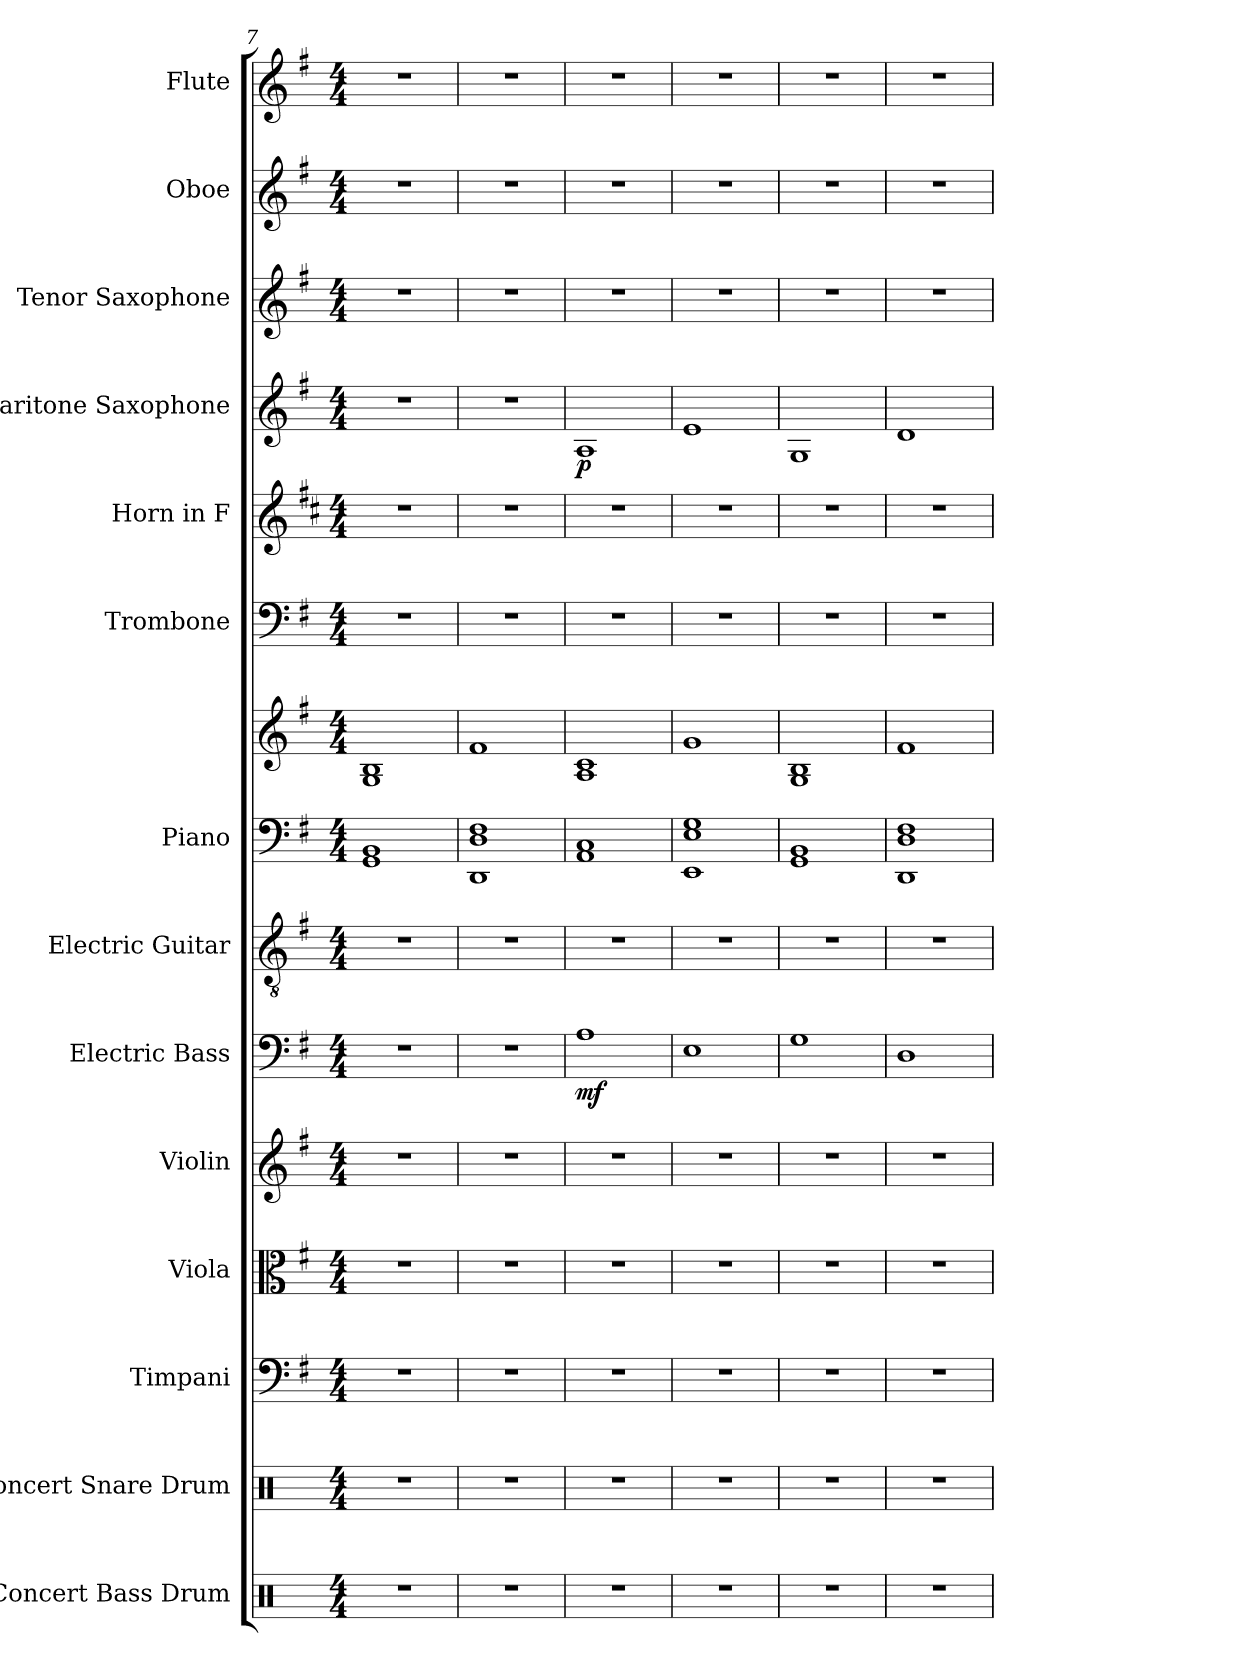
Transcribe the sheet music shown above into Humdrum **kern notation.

**kern	**kern	**kern	**kern	**kern	**kern	**dynam	**kern	**kern	**kern	**kern	**kern	**kern	**dynam	**kern	**kern	**kern
*part14	*part13	*part12	*part11	*part10	*part9	*part9	*part8	*part7	*part7	*part6	*part5	*part4	*part4	*part3	*part2	*part1
*staff15	*staff14	*staff13	*staff12	*staff11	*staff10	*staff10	*staff9	*staff8	*staff7	*staff6	*staff5	*staff4	*staff4	*staff3	*staff2	*staff1
*I"Concert Bass Drum	*I"Concert Snare Drum	*I"Timpani	*I"Viola	*I"Violin	*I"Electric Bass	*	*I"Electric Guitar	*I"Piano	*	*I"Trombone	*I"Horn in F	*I"Baritone Saxophone	*	*I"Tenor Saxophone	*I"Oboe	*I"Flute
*I'Con. BD	*I'Con. Sn.	*I'Timp.	*I'Vla.	*I'Vln.	*I'El. B.	*	*I'El. Guit.	*I'Pno.	*	*I'Tbn.	*	*I'Bar. Sax.	*	*I'T. Sax.	*I'Ob.	*I'Fl.
*clefX	*clefX	*clefF4	*clefC3	*clefG2	*clefF4	*	*clefGv2	*clefF4	*clefG2	*clefF4	*clefG2	*clefG2	*	*clefG2	*clefG2	*clefG2
*	*	*	*	*	*ITrd7c12	*	*	*	*	*	*ITrd4c7	*ITrd12c21	*	*ITrd8c14	*	*
*k[]	*k[]	*k[f#]	*k[f#]	*k[f#]	*k[f#]	*	*k[f#]	*k[f#]	*k[f#]	*k[f#]	*k[f#]	*k[f#]	*	*k[f#]	*k[f#]	*k[f#]
*M4/4	*M4/4	*M4/4	*M4/4	*M4/4	*M4/4	*	*M4/4	*M4/4	*M4/4	*M4/4	*M4/4	*M4/4	*	*M4/4	*M4/4	*M4/4
=7	=7	=7	=7	=7	=7	=7	=7	=7	=7	=7	=7	=7	=7	=7	=7	=7
1r	1r	1r	1r	1r	1r	.	1r	1GG 1BB	1G 1B	1r	1r	1r	.	1r	1r	1r
=8	=8	=8	=8	=8	=8	=8	=8	=8	=8	=8	=8	=8	=8	=8	=8	=8
1r	1r	1r	1r	1r	1r	.	1r	1DD 1D 1F#	1f#	1r	1r	1r	.	1r	1r	1r
=9	=9	=9	=9	=9	=9	=9	=9	=9	=9	=9	=9	=9	=9	=9	=9	=9
!	!	!	!	!	!	!LO:DY:b	!	!	!	!	!	!	!LO:DY:b	!	!	!
1r	1r	1r	1r	1r	1AA	mf	1r	1AA 1C	1A 1c	1r	1r	1AA	p	1r	1r	1r
=10	=10	=10	=10	=10	=10	=10	=10	=10	=10	=10	=10	=10	=10	=10	=10	=10
1r	1r	1r	1r	1r	1EE	.	1r	1EE 1E 1G	1g	1r	1r	1E	.	1r	1r	1r
=11	=11	=11	=11	=11	=11	=11	=11	=11	=11	=11	=11	=11	=11	=11	=11	=11
1r	1r	1r	1r	1r	1GG	.	1r	1GG 1BB	1G 1B	1r	1r	1GG	.	1r	1r	1r
=12	=12	=12	=12	=12	=12	=12	=12	=12	=12	=12	=12	=12	=12	=12	=12	=12
1r	1r	1r	1r	1r	1DD	.	1r	1DD 1D 1F#	1f#	1r	1r	1D	.	1r	1r	1r
=	=	=	=	=	=	=	=	=	=	=	=	=	=	=	=	=
*-	*-	*-	*-	*-	*-	*-	*-	*-	*-	*-	*-	*-	*-	*-	*-	*-
